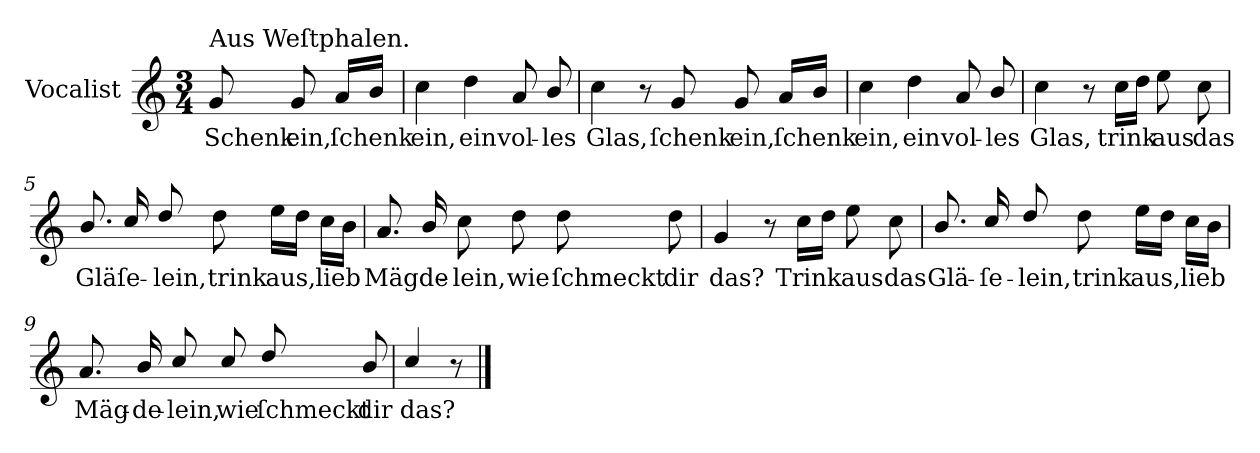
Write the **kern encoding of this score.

**kern	**text
*part1	*part1
*staff1	*staff1
*I"Vocalist	*
*k[]	*
*C:	*
*M3/4	*
=	=
!LO:TX:a:t=Aus Weſtphalen.	!
8g	Schenk
8g	ein,
16aLL	ſchenk
16bJJ	.
=1	=1
4cc	ein,
4dd	ein
8a	vol-
8b/	-les
=2	=2
4cc	Glas,
8r	.
8g	ſchenk
8g	ein,
16aLL	ſchenk
16bJJ	.
=3	=3
4cc	ein,
4dd	ein
8a	vol-
8b/	-les
=4	=4
4cc	Glas,
8r	.
16ccLL	trink
16ddJJ	.
8ee	aus
8cc	das
=5	=5
8.b/	Gläſe-
16cc/	.
8dd/	-lein,
8dd	trink
16eeLL	aus,
16ddJJ	.
16ccLL	lieb
16bJJ	.
=6	=6
8.a	Mägde-
16b/	.
8cc	-lein,
8dd	wie
8dd	ſchmeckt
8dd	dir
=7	=7
4g	das?
8r	.
16ccLL	Trink
16ddJJ	.
8ee	aus
8cc	das
=8	=8
8.b/	Glä-
16cc/	-ſe-
8dd/	-lein,
8dd	trink
16eeLL	aus,
16ddJJ	.
16ccLL	lieb
16bJJ	.
=9	=9
8.a	Mäg-
16b/	-de-
8cc/	-lein,
8cc/	wie
8dd/	ſchmeckt
8b/	dir
=10	=10
4cc/	das?
8r	.
==	==
*-	*-
